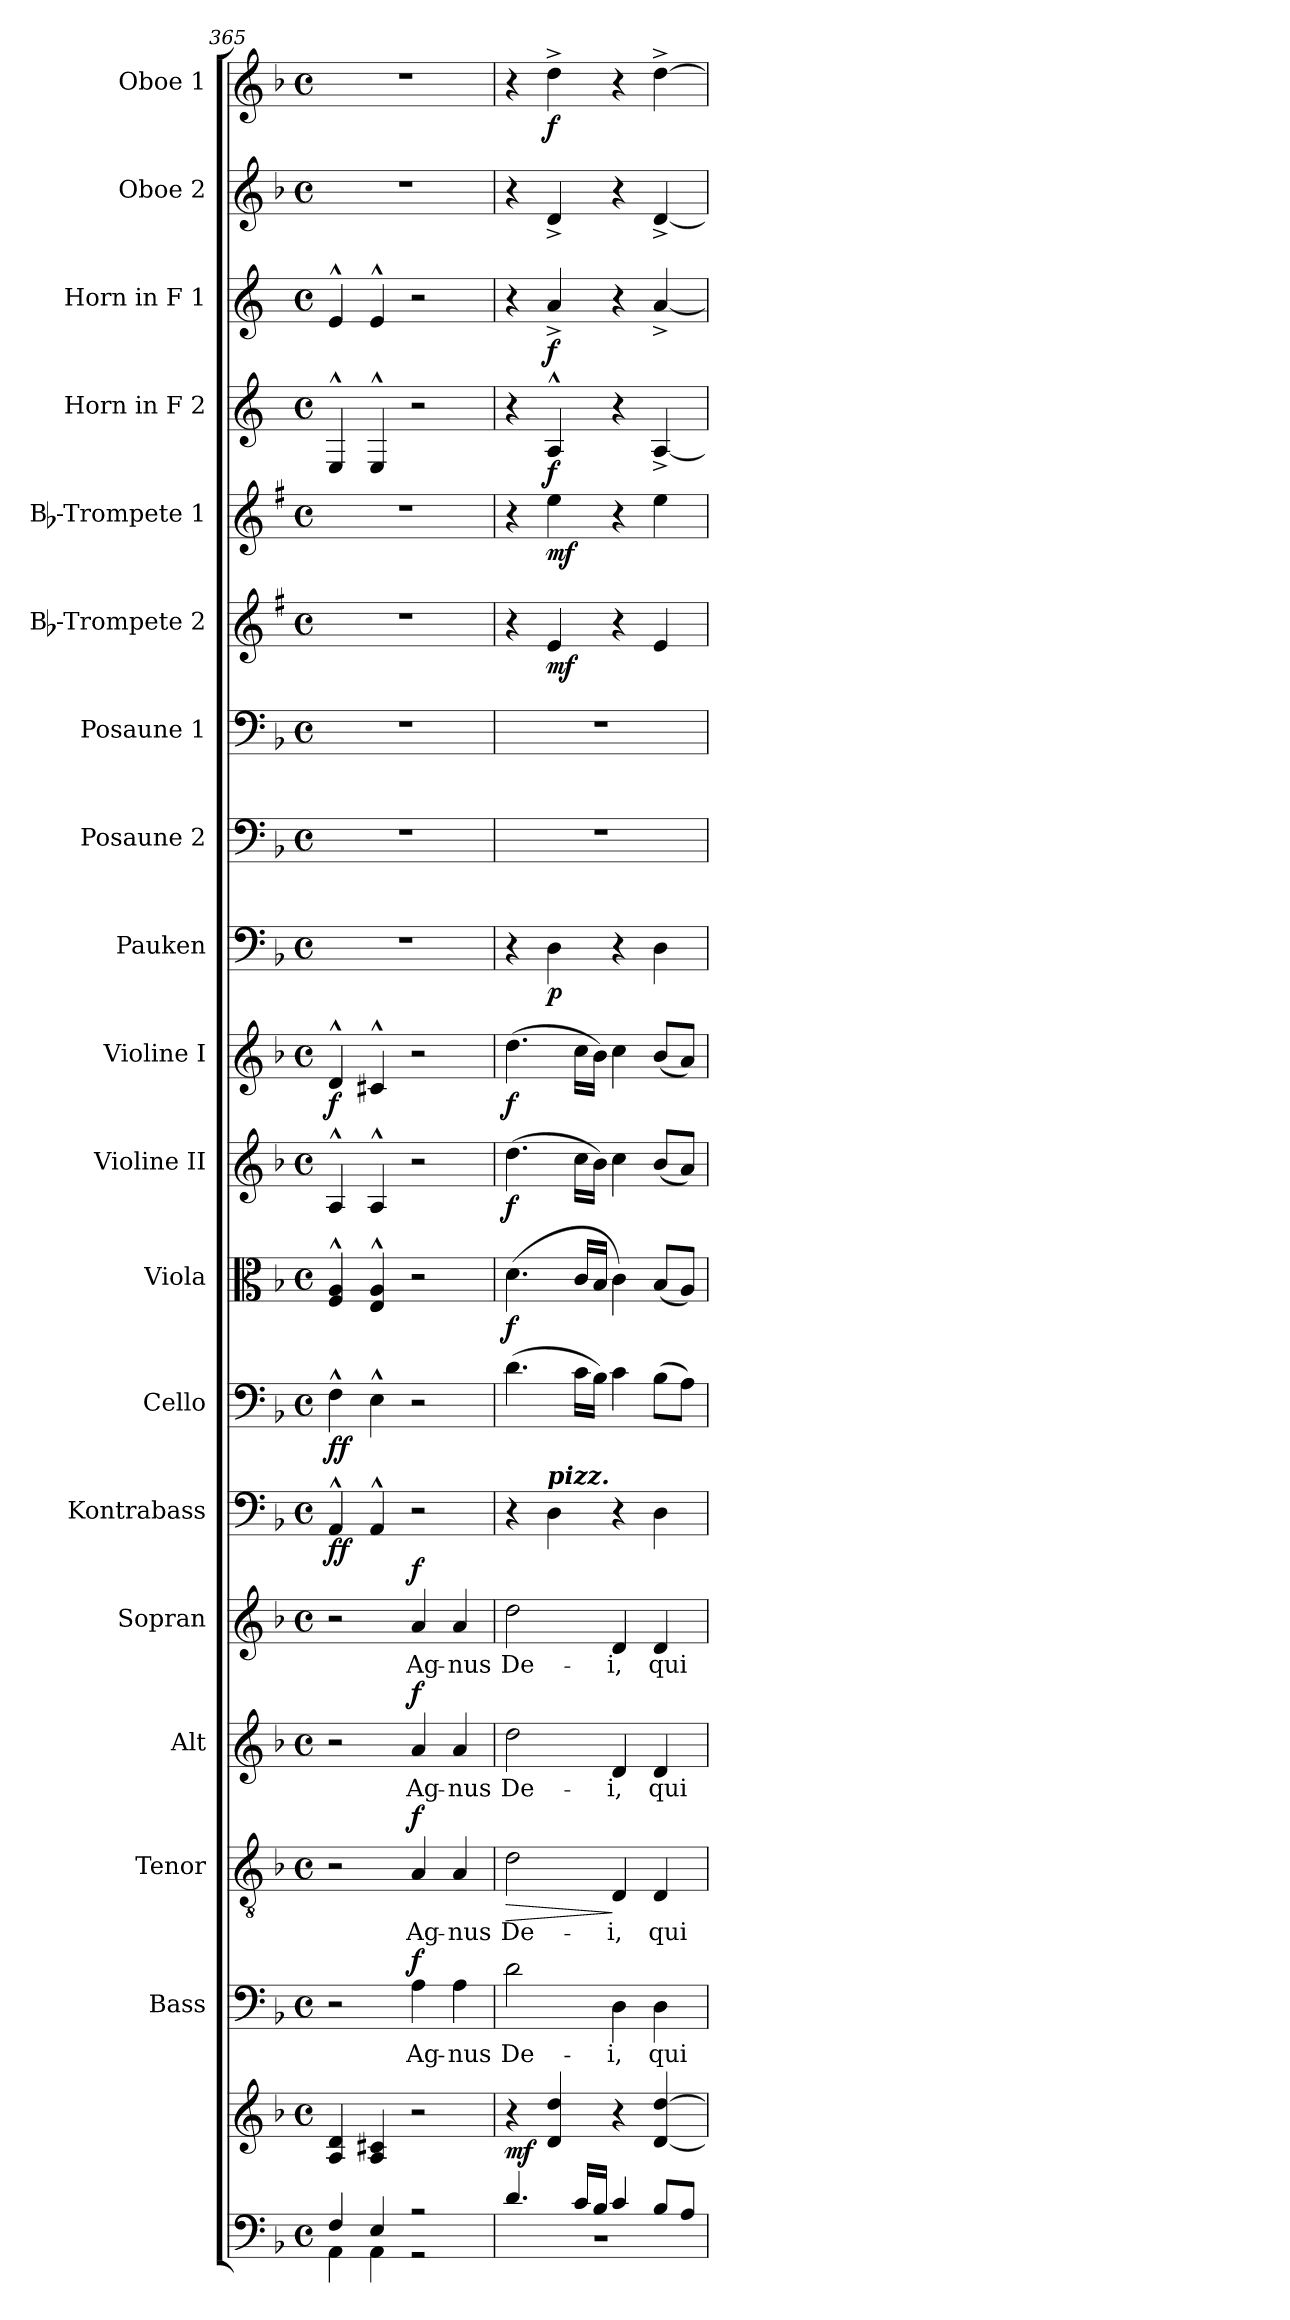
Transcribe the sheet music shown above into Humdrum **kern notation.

**kern	**kern	**dynam	**kern	**text	**dynam	**kern	**text	**dynam	**kern	**text	**dynam	**kern	**text	**dynam	**kern	**dynam	**kern	**dynam	**kern	**dynam	**kern	**dynam	**kern	**dynam	**kern	**dynam	**kern	**kern	**kern	**dynam	**kern	**dynam	**kern	**dynam	**kern	**dynam	**kern	**kern	**dynam
*part19	*part19	*part19	*part18	*part18	*part18	*part17	*part17	*part17	*part16	*part16	*part16	*part15	*part15	*part15	*part14	*part14	*part13	*part13	*part12	*part12	*part11	*part11	*part10	*part10	*part9	*part9	*part8	*part7	*part6	*part6	*part5	*part5	*part4	*part4	*part3	*part3	*part2	*part1	*part1
*staff20	*staff19	*staff19/20	*staff18	*staff18	*staff18	*staff17	*staff17	*staff17	*staff16	*staff16	*staff16	*staff15	*staff15	*staff15	*staff14	*staff14	*staff13	*staff13	*staff12	*staff12	*staff11	*staff11	*staff10	*staff10	*staff9	*staff9	*staff8	*staff7	*staff6	*staff6	*staff5	*staff5	*staff4	*staff4	*staff3	*staff3	*staff2	*staff1	*staff1
*	*	*	*I"Bass	*	*	*I"Tenor	*	*	*I"Alt	*	*	*I"Sopran	*	*	*I"Kontrabass	*	*I"Cello	*	*I"Viola	*	*I"Violine II	*	*I"Violine I	*	*I"Pauken	*	*I"Posaune 2	*I"Posaune 1	*I"Bb-Trompete 2	*	*I"Bb-Trompete 1	*	*I"Horn in F 2	*	*I"Horn in F 1	*	*I"Oboe 2	*I"Oboe 1	*
*	*	*	*I'B.	*	*	*I'T.	*	*	*I'A.	*	*	*I'S.	*	*	*I'Kb.	*	*	*	*I'Vla.	*	*I'Vl. II	*	*I'Vl. I	*	*I'Pk.	*	*I'Pos. 2	*I'Pos. 1	*I'Bb Trp. 2	*	*I'Bb Trp. 1	*	*	*	*	*	*I'Ob. 2	*I'Ob. 1	*
*clefF4	*clefG2	*	*clefF4	*	*	*clefGv2	*	*	*clefG2	*	*	*clefG2	*	*	*clefF4	*	*clefF4	*	*clefC3	*	*clefG2	*	*clefG2	*	*clefF4	*	*clefF4	*clefF4	*clefG2	*	*clefG2	*	*clefG2	*	*clefG2	*	*clefG2	*clefG2	*
*	*	*	*	*	*	*	*	*	*	*	*	*	*	*	*ITrd7c12	*	*	*	*	*	*	*	*	*	*	*	*	*	*ITrd1c2	*	*ITrd1c2	*	*ITrd4c7	*	*ITrd4c7	*	*	*	*
*k[b-]	*k[b-]	*	*k[b-]	*	*	*k[b-]	*	*	*k[b-]	*	*	*k[b-]	*	*	*k[b-]	*	*k[b-]	*	*k[b-]	*	*k[b-]	*	*k[b-]	*	*k[b-]	*	*k[b-]	*k[b-]	*k[b-]	*	*k[b-]	*	*k[b-]	*	*k[b-]	*	*k[b-]	*k[b-]	*
*F:	*F:	*	*F:	*	*	*F:	*	*	*F:	*	*	*F:	*	*	*F:	*	*F:	*	*F:	*	*F:	*	*F:	*	*F:	*	*F:	*F:	*F:	*	*F:	*	*F:	*	*F:	*	*F:	*F:	*
*M4/4	*M4/4	*	*M4/4	*	*	*M4/4	*	*	*M4/4	*	*	*M4/4	*	*	*M4/4	*	*M4/4	*	*M4/4	*	*M4/4	*	*M4/4	*	*M4/4	*	*M4/4	*M4/4	*M4/4	*	*M4/4	*	*M4/4	*	*M4/4	*	*M4/4	*M4/4	*
*met(c)	*met(c)	*	*met(c)	*	*	*met(c)	*	*	*met(c)	*	*	*met(c)	*	*	*met(c)	*	*met(c)	*	*met(c)	*	*met(c)	*	*met(c)	*	*met(c)	*	*met(c)	*met(c)	*met(c)	*	*met(c)	*	*met(c)	*	*met(c)	*	*met(c)	*met(c)	*
=365	=365	=365	=365	=365	=365	=365	=365	=365	=365	=365	=365	=365	=365	=365	=365	=365	=365	=365	=365	=365	=365	=365	=365	=365	=365	=365	=365	=365	=365	=365	=365	=365	=365	=365	=365	=365	=365	=365	=365
*^	*	*	*	*	*	*	*	*	*	*	*	*	*	*	*	*	*	*	*	*	*	*	*	*	*	*	*	*	*	*	*	*	*	*	*	*	*	*	*
!	!	!	!	!	!	!	!	!	!	!	!	!	!	!	!	!	!LO:DY:b	!	!LO:DY:b	!	!	!	!	!	!LO:DY:b	!	!	!	!	!	!	!	!	!	!	!	!	!	!	!
4F/	4AA\	4A/ 4d/	.	2r	.	.	2r	.	.	2r	.	.	2r	.	.	4AAA^^>/	ff	4F^^>\	ff	4F/^^> 4A/^^>	.	4A^^>/	.	4d^^>/	f	1r	.	1r	1r	1r	.	1r	.	4AA^^>/	.	4A^^>/	.	1r	1r	.
4E/	4AA\	4A/ 4c#X/	.	.	.	.	.	.	.	.	.	.	.	.	.	4AAA^^>/	.	4E^^>\	.	4E/^^> 4A/^^>	.	4A^^>/	.	4c#X^^>/	.	.	.	.	.	.	.	.	.	4AA^^>/	.	4A^^>/	.	.	.	.
!	!	!	!	!	!LO:LY:b	!LO:DY:a	!	!LO:LY:b	!LO:DY:a	!	!LO:LY:b	!LO:DY:a	!	!LO:LY:b	!LO:DY:a	!	!	!	!	!	!	!	!	!	!	!	!	!	!	!	!	!	!	!	!	!	!	!	!	!
2r	2r	2r	.	4A\	Ag-	f	4A/	Ag-	f	4a/	Ag-	f	4a/	Ag-	f	2r	.	2r	.	2r	.	2r	.	2r	.	.	.	.	.	.	.	.	.	2r	.	2r	.	.	.	.
!	!	!	!	!	!LO:LY:b	!	!	!LO:LY:b	!	!	!LO:LY:b	!	!	!LO:LY:b	!	!	!	!	!	!	!	!	!	!	!	!	!	!	!	!	!	!	!	!	!	!	!	!	!	!
.	.	.	.	4A\	-nus	.	4A/	-nus	.	4a/	-nus	.	4a/	-nus	.	.	.	.	.	.	.	.	.	.	.	.	.	.	.	.	.	.	.	.	.	.	.	.	.	.
=366	=366	=366	=366	=366	=366	=366	=366	=366	=366	=366	=366	=366	=366	=366	=366	=366	=366	=366	=366	=366	=366	=366	=366	=366	=366	=366	=366	=366	=366	=366	=366	=366	=366	=366	=366	=366	=366	=366	=366	=366
!	!	!	!LO:DY:b	!	!LO:LY:b	!	!	!LO:LY:b	!LO:HP:b	!	!LO:LY:b	!	!	!LO:LY:b	!	!	!	!	!	!	!LO:DY:b	!	!LO:DY:b	!	!LO:DY:b	!	!	!	!	!	!	!	!	!	!	!	!	!	!	!
4.d/	1r	4r	mf	2d\	De-	.	2d\	De-	>	2dd\	De-	.	2dd\	De-	.	4r	.	(>4.d\	.	(>4.d\	f	(>4.dd\	f	(>4.dd\	f	4r	.	1r	1r	4r	.	4r	.	4r	.	4r	.	4r	4r	.
!	!	!	!	!	!	!	!	!	!	!	!	!	!	!	!	!LO:TX:a:Bi:t=pizz.	!	!	!	!	!	!	!	!	!	!	!	!	!	!	!	!	!	!	!	!	!	!	!	!
!	!	!	!	!	!	!	!	!	!	!	!	!	!	!	!	!	!	!	!	!	!	!	!	!	!	!	!LO:DY:b	!	!	!	!LO:DY:b	!	!LO:DY:b	!	!LO:DY:b	!	!LO:DY:b	!	!	!LO:DY:b
.	.	4d/ 4dd/	.	.	.	.	.	.	.	.	.	.	.	.	.	4DD\	.	.	.	.	.	.	.	.	.	4D\	p	.	.	4d/	mf	4dd\	mf	4D^^>/	f	4d^</	f	4d^</	4dd^>\	f
16c/LL	.	.	.	.	.	.	.	.	.	.	.	.	.	.	.	.	.	16c\LL	.	16c/LL	.	16cc\LL	.	16cc\LL	.	.	.	.	.	.	.	.	.	.	.	.	.	.	.	.
16B-/JJ	.	.	.	.	.	.	.	.	.	.	.	.	.	.	.	.	.	16B-\JJ)	.	16B-/JJ	.	16b-\JJ)	.	16b-\JJ)	.	.	.	.	.	.	.	.	.	.	.	.	.	.	.	.
!	!	!	!	!	!LO:LY:b	!	!	!LO:LY:b	!	!	!LO:LY:b	!	!	!LO:LY:b	!	!	!	!	!	!	!	!	!	!	!	!	!	!	!	!	!	!	!	!	!	!	!	!	!	!
4c/	.	4r	.	4D\	-i,	.	4D/	-i,	]	4d/	-i,	.	4d/	-i,	.	4r	.	4c\	.	4c\)	.	4cc\	.	4cc\	.	4r	.	.	.	4r	.	4r	.	4r	.	4r	.	4r	4r	.
!	!	!	!	!	!LO:LY:b	!	!	!LO:LY:b	!	!	!LO:LY:b	!	!	!LO:LY:b	!	!	!	!	!	!	!	!	!	!	!	!	!	!	!	!	!	!	!	!	!	!	!	!	!	!
8B-/L	.	[4d/ [4dd/	.	4D\	qui	.	4D/	qui	.	4d/	qui	.	4d/	qui	.	4DD\	.	(>8B-\L	.	(<8B-/L	.	(<8b-/L	.	(<8b-/L	.	4D\	.	.	.	4d/	.	4dd\	.	[4D^</	.	[4d^</	.	[4d^</	[4dd^>\	.
8A/J	.	.	.	.	.	.	.	.	.	.	.	.	.	.	.	.	.	8A\J)	.	8A/J)	.	8a/J)	.	8a/J)	.	.	.	.	.	.	.	.	.	.	.	.	.	.	.	.
*v	*v	*	*	*	*	*	*	*	*	*	*	*	*	*	*	*	*	*	*	*	*	*	*	*	*	*	*	*	*	*	*	*	*	*	*	*	*	*	*	*
=	=	=	=	=	=	=	=	=	=	=	=	=	=	=	=	=	=	=	=	=	=	=	=	=	=	=	=	=	=	=	=	=	=	=	=	=	=	=	=
*-	*-	*-	*-	*-	*-	*-	*-	*-	*-	*-	*-	*-	*-	*-	*-	*-	*-	*-	*-	*-	*-	*-	*-	*-	*-	*-	*-	*-	*-	*-	*-	*-	*-	*-	*-	*-	*-	*-	*-
